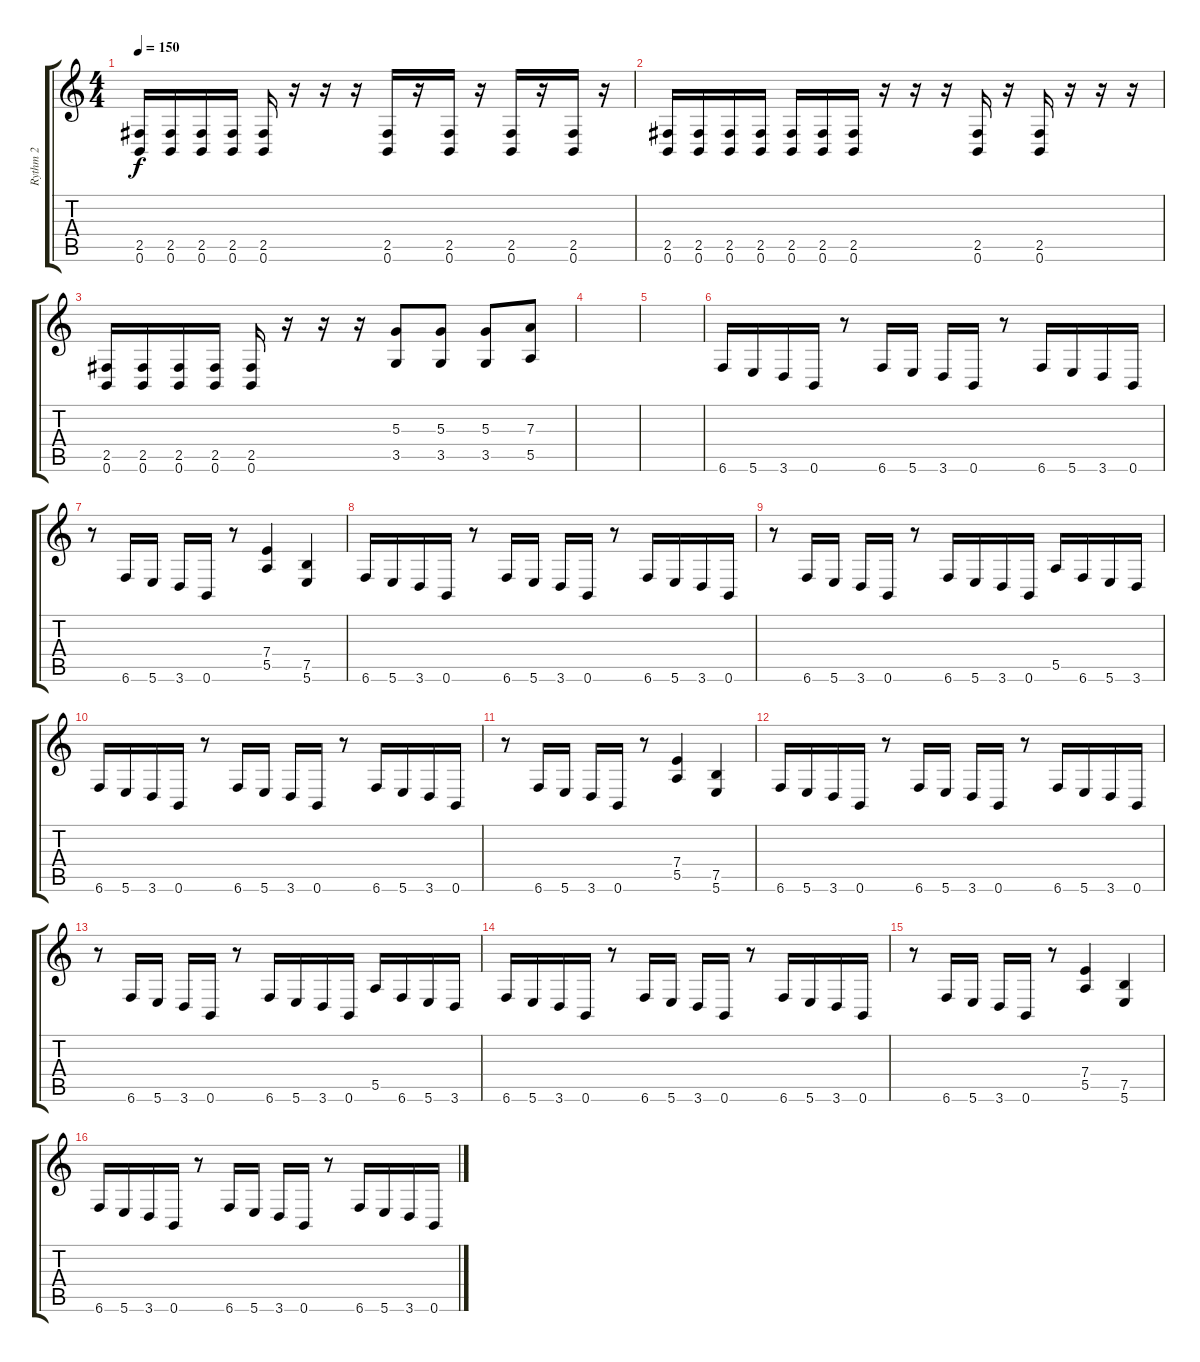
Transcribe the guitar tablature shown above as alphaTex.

\track ("Rythm 2" "Rythm 2") {instrument distortionguitar}
\staff {score tabs}
\tuning (B3 Gb3 D3 A2 E2 B1) {hide}
\ts (4 4)
\tempo 150
\clef g2
\ks c
(2.5 0.6).16{dy f} (2.5 0.6).16 (2.5 0.6).16 (2.5 0.6).16 (2.5 0.6).16 r.16 r.16 r.16 (2.5 0.6).16 r.16 (2.5 0.6).16 r.16 (2.5 0.6).16 r.16 (2.5 0.6).16 r.16 |
(2.5 0.6).16 (2.5 0.6).16 (2.5 0.6).16 (2.5 0.6).16 (2.5 0.6).16 (2.5 0.6).16 (2.5 0.6).16 r.16 r.16 r.16 (2.5 0.6).16 r.16 (2.5 0.6).16 r.16 r.16 r.16 |
(2.5 0.6).16 (2.5 0.6).16 (2.5 0.6).16 (2.5 0.6).16 (2.5 0.6).16 r.16 r.16 r.16 (5.3 3.5).8 (5.3 3.5).8 (5.3 3.5).8 (7.3 5.5).8 |
|
|
6.6.16 5.6.16 3.6.16 0.6.16 r.8 6.6.16 5.6.16 3.6.16 0.6.16 r.8 6.6.16 5.6.16 3.6.16 0.6.16 |
r.8 6.6.16 5.6.16 3.6.16 0.6.16 r.8 (7.4 5.5).4 (7.5 5.6).4 |
6.6.16 5.6.16 3.6.16 0.6.16 r.8 6.6.16 5.6.16 3.6.16 0.6.16 r.8 6.6.16 5.6.16 3.6.16 0.6.16 |
r.8 6.6.16 5.6.16 3.6.16 0.6.16 r.8 6.6.16 5.6.16 3.6.16 0.6.16 5.5.16 6.6.16 5.6.16 3.6.16 |
6.6.16 5.6.16 3.6.16 0.6.16 r.8 6.6.16 5.6.16 3.6.16 0.6.16 r.8 6.6.16 5.6.16 3.6.16 0.6.16 |
r.8 6.6.16 5.6.16 3.6.16 0.6.16 r.8 (7.4 5.5).4 (7.5 5.6).4 |
6.6.16 5.6.16 3.6.16 0.6.16 r.8 6.6.16 5.6.16 3.6.16 0.6.16 r.8 6.6.16 5.6.16 3.6.16 0.6.16 |
r.8 6.6.16 5.6.16 3.6.16 0.6.16 r.8 6.6.16 5.6.16 3.6.16 0.6.16 5.5.16 6.6.16 5.6.16 3.6.16 |
6.6.16 5.6.16 3.6.16 0.6.16 r.8 6.6.16 5.6.16 3.6.16 0.6.16 r.8 6.6.16 5.6.16 3.6.16 0.6.16 |
r.8 6.6.16 5.6.16 3.6.16 0.6.16 r.8 (7.4 5.5).4 (7.5 5.6).4 |
6.6.16 5.6.16 3.6.16 0.6.16 r.8 6.6.16 5.6.16 3.6.16 0.6.16 r.8 6.6.16 5.6.16 3.6.16 0.6.16
